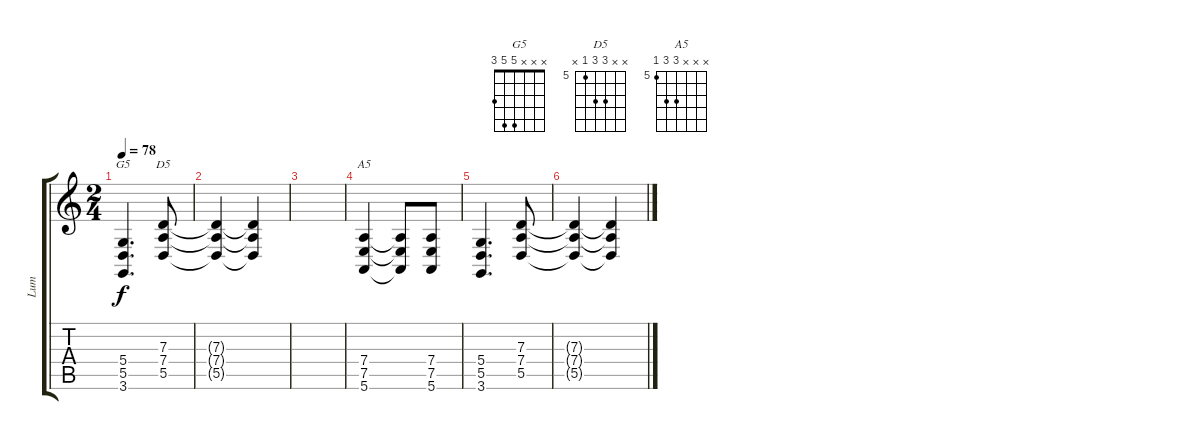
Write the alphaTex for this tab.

\track ("Lum" "Lum") {instrument acousticgrandpiano}
\staff {score tabs}
\tuning (E4 B3 G3 D3 A2 E2) {hide}
\chord ("G5" x x x 5 5 3)
\chord ("D5" x x 7 7 5 x) {firstfret 5}
\chord ("A5" x x x 7 7 5) {firstfret 5}
\ts (2 4)
\tempo 78
\clef g2
\ks c
(5.4 5.5 3.6).4{d ch "G5" dy f} (7.3 7.4 5.5).8{ch "D5"} |
(7.3{t} 7.4{t} 5.5{t}).4 (7.3{t} 7.4{t} 5.5{t}).4 |
|
(7.4 7.5 5.6).4{ch "A5"} (7.4{t} 7.5{t} 5.6{t}).8 (7.4 7.5 5.6).8 |
(5.4 5.5 3.6).4{d} (7.3 7.4 5.5).8 |
(7.3{t} 7.4{t} 5.5{t}).4 (7.3{t} 7.4{t} 5.5{t}).4
